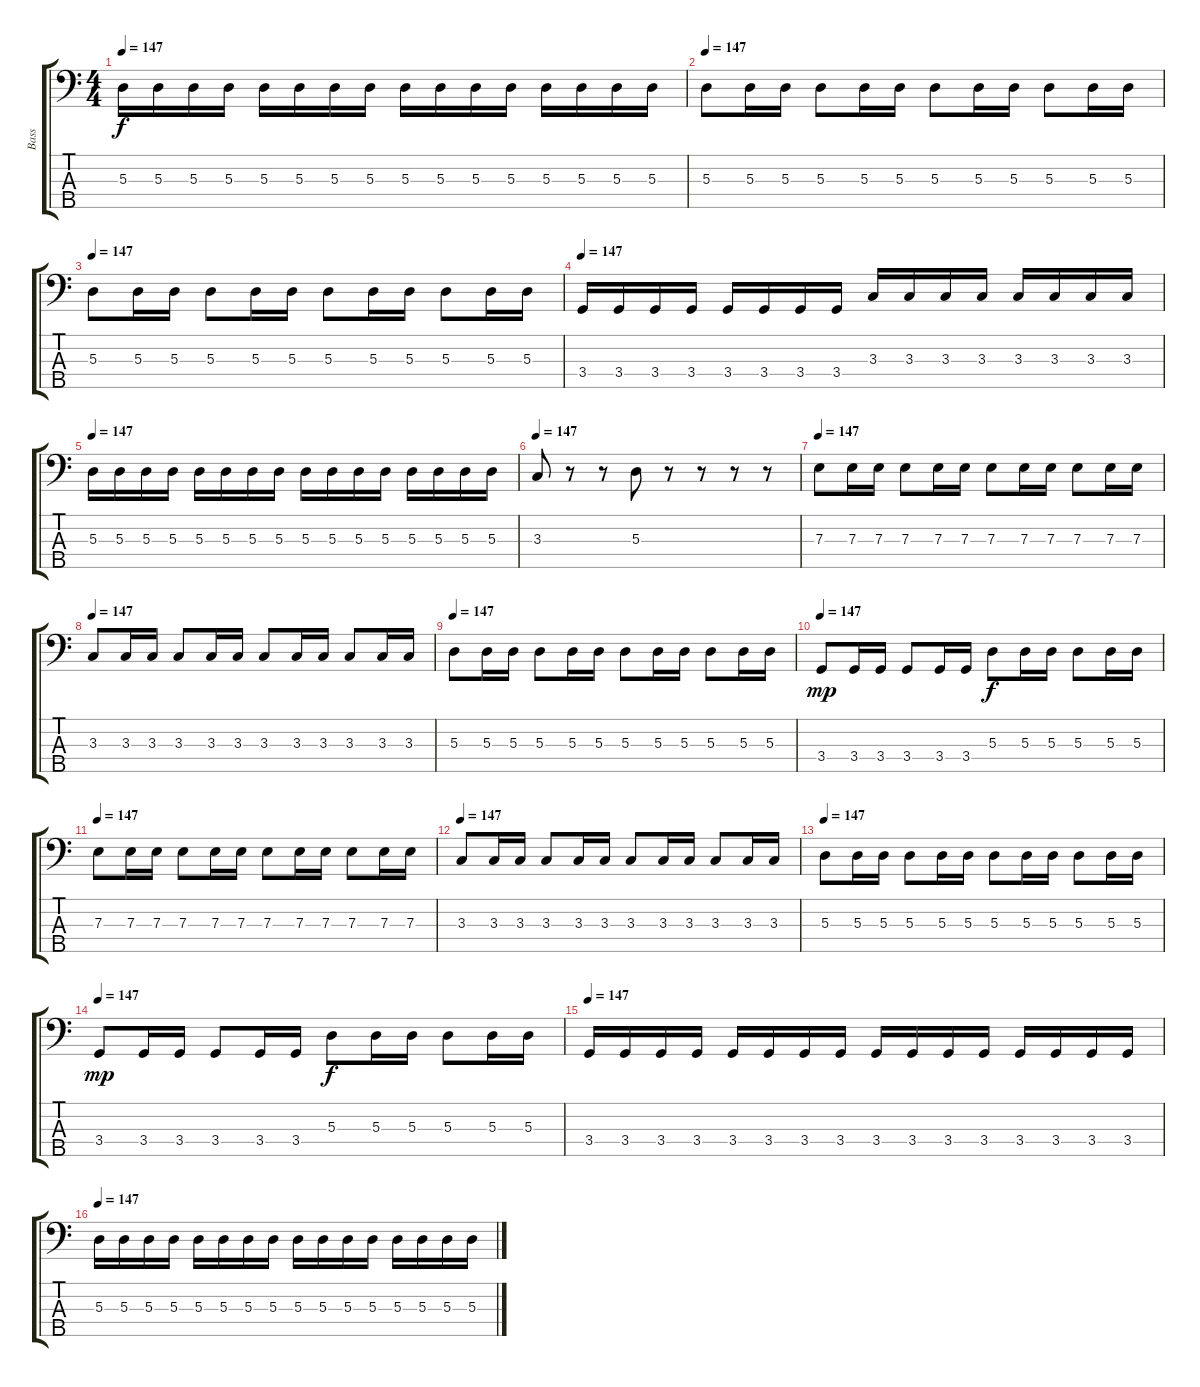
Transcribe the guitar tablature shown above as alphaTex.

\track ("Bass" "Bass") {instrument electricbassfinger}
\staff {score tabs}
\tuning (G2 D2 A1 E1 B0) {hide}
\ts (4 4)
\tempo 147
\clef f4
\ks c
5.3.16{dy f} 5.3.16 5.3.16 5.3.16 5.3.16 5.3.16 5.3.16 5.3.16 5.3.16 5.3.16 5.3.16 5.3.16 5.3.16 5.3.16 5.3.16 5.3.16 |
\tempo 147
5.3.8 5.3.16 5.3.16 5.3.8 5.3.16 5.3.16 5.3.8 5.3.16 5.3.16 5.3.8 5.3.16 5.3.16 |
\tempo 147
5.3.8 5.3.16 5.3.16 5.3.8 5.3.16 5.3.16 5.3.8 5.3.16 5.3.16 5.3.8 5.3.16 5.3.16 |
\tempo 147
3.4.16 3.4.16 3.4.16 3.4.16 3.4.16 3.4.16 3.4.16 3.4.16 3.3.16 3.3.16 3.3.16 3.3.16 3.3.16 3.3.16 3.3.16 3.3.16 |
\tempo 147
5.3.16 5.3.16 5.3.16 5.3.16 5.3.16 5.3.16 5.3.16 5.3.16 5.3.16 5.3.16 5.3.16 5.3.16 5.3.16 5.3.16 5.3.16 5.3.16 |
\tempo 147
3.3.8 r.8 r.8 5.3.8 r.8 r.8 r.8 r.8 |
\tempo 147
7.3.8 7.3.16 7.3.16 7.3.8 7.3.16 7.3.16 7.3.8 7.3.16 7.3.16 7.3.8 7.3.16 7.3.16 |
\tempo 147
3.3.8 3.3.16 3.3.16 3.3.8 3.3.16 3.3.16 3.3.8 3.3.16 3.3.16 3.3.8 3.3.16 3.3.16 |
\tempo 147
5.3.8 5.3.16 5.3.16 5.3.8 5.3.16 5.3.16 5.3.8 5.3.16 5.3.16 5.3.8 5.3.16 5.3.16 |
\tempo 147
3.4.8{dy mp} 3.4.16 3.4.16 3.4.8 3.4.16 3.4.16 5.3.8{dy f} 5.3.16 5.3.16 5.3.8 5.3.16 5.3.16 |
\tempo 147
7.3.8 7.3.16 7.3.16 7.3.8 7.3.16 7.3.16 7.3.8 7.3.16 7.3.16 7.3.8 7.3.16 7.3.16 |
\tempo 147
3.3.8 3.3.16 3.3.16 3.3.8 3.3.16 3.3.16 3.3.8 3.3.16 3.3.16 3.3.8 3.3.16 3.3.16 |
\tempo 147
5.3.8 5.3.16 5.3.16 5.3.8 5.3.16 5.3.16 5.3.8 5.3.16 5.3.16 5.3.8 5.3.16 5.3.16 |
\tempo 147
3.4.8{dy mp} 3.4.16 3.4.16 3.4.8 3.4.16 3.4.16 5.3.8{dy f} 5.3.16 5.3.16 5.3.8 5.3.16 5.3.16 |
\tempo 147
3.4.16 3.4.16 3.4.16 3.4.16 3.4.16 3.4.16 3.4.16 3.4.16 3.4.16 3.4.16 3.4.16 3.4.16 3.4.16 3.4.16 3.4.16 3.4.16 |
\tempo 147
5.3.16 5.3.16 5.3.16 5.3.16 5.3.16 5.3.16 5.3.16 5.3.16 5.3.16 5.3.16 5.3.16 5.3.16 5.3.16 5.3.16 5.3.16 5.3.16
